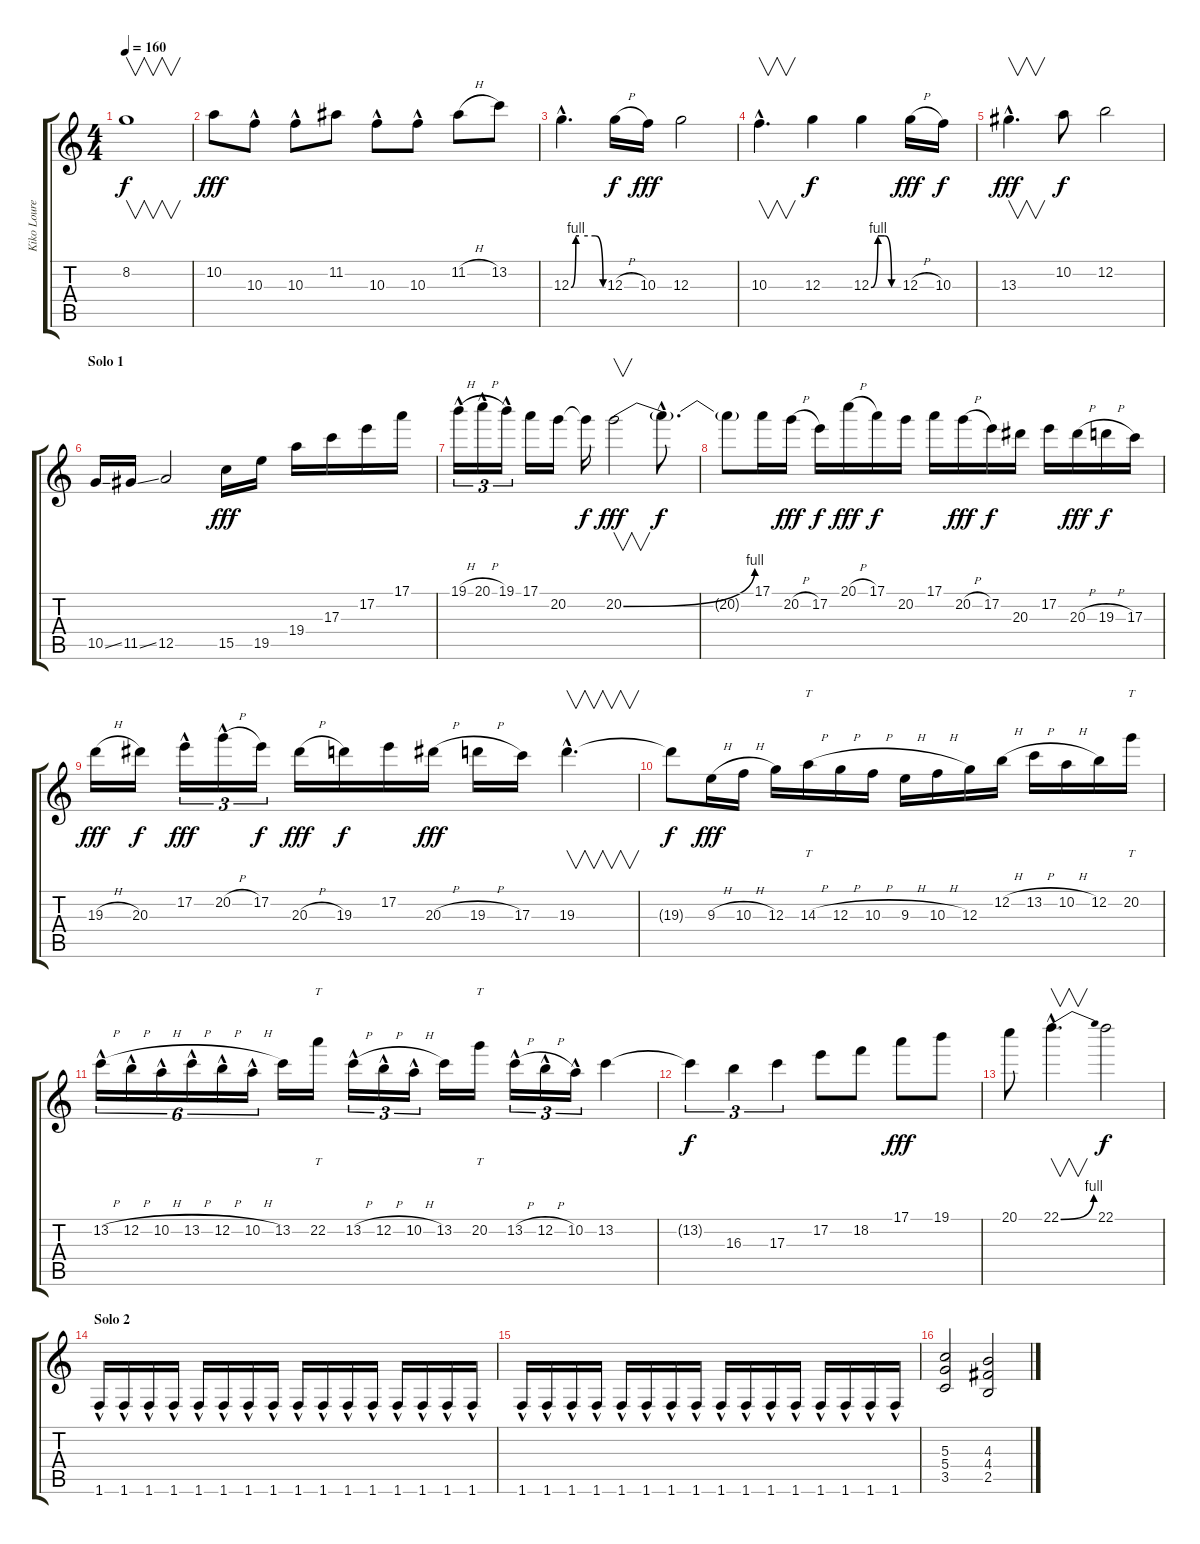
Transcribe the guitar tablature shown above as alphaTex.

\track ("Kiko Loureiro (Guitarra 1)" "Kiko Loure") {instrument overdrivenguitar}
\staff {score tabs}
\tuning (E4 B3 G3 D3 A2 E2) {hide}
\ts (4 4)
\tempo 160
\clef g2
\ks c
8.2.1{v dy f} |
10.2.8{dy fff} 10.3{hac}.8 10.3{hac}.8 11.2.8 10.3{hac}.8 10.3{hac}.8 11.2{h}.8 13.2.8 |
12.3{be (custom 0 0 9 4 15 4 45 4 60 0) hac}.4{d} 12.3{h}.16{dy f} 10.3.16{dy fff} 12.3.2 |
10.3{hac}.4{v d} 12.3.4{dy f} 12.3{be (custom 0 0 15 4 30 4 45 0 60 0)}.4 12.3{h}.16{dy fff} 10.3.16{dy f} |
13.3{hac}.4{v d dy fff} 10.2.8{dy f} 12.2.2 |
\section ("" "Solo 1")
10.5{ss}.16{volume 16 balance 8} 11.5{ss}.16 12.5.2 15.5.16{dy fff} 19.5.16 19.4.16 17.3.16 17.2.16 17.1.16 |
19.1{h hac}.16{tu (3 2)} 20.1{h hac}.16{tu (3 2)} 19.1{hac}.16{tu (3 2)} 17.1.16 20.2.16 20.2{t}.16{dy f} 20.2{be (bend 0 0 60 4)}.2{v dy fff} 20.2{hac t}.8{d dy f} |
20.2{t}.8 17.1.16 20.2{h}.16{dy fff} 17.2.16{dy f} 20.1{h}.16{dy fff} 17.1.16{dy f} 20.2.16 17.1.16 20.2{h}.16{dy fff} 17.2.16{dy f} 20.3.16 17.2.16 20.3{h}.16{dy fff} 19.3{h}.16{dy f} 17.3.16 |
19.3{h}.16{dy fff} 20.3.16{dy f} 17.2{hac}.16{tu (3 2) dy fff} 20.2{h hac}.16{tu (3 2)} 17.2.16{tu (3 2) dy f} 20.3{h}.16{dy fff} 19.3.16{dy f} 17.2.16 20.3{h}.16{dy fff} 19.3{h}.16 17.3.16 19.3{hac}.4{v d} |
19.3{t}.8{dy f} 9.3{h}.16{dy fff} 10.3{h}.16 12.3.16 14.3{h}.16{tt} 12.3{h}.16 10.3{h}.16 9.3{h}.16 10.3{h}.16 12.3.16 12.2{h}.16 13.2{h}.16 10.2{h}.16 12.2.16 20.2.16{tt} |
13.2{h hac}.16{tu (6 4)} 12.2{h hac}.16{tu (6 4)} 10.2{h hac}.16{tu (6 4)} 13.2{h hac}.16{tu (6 4)} 12.2{h hac}.16{tu (6 4)} 10.2{h hac}.16{tu (6 4)} 13.2.16 22.2.16{tt} 13.2{h hac}.16{tu (3 2)} 12.2{h hac}.16{tu (3 2)} 10.2{h hac}.16{tu (3 2)} 13.2.16 20.2.16{tt} 13.2{h hac}.16{tu (3 2)} 12.2{h hac}.16{tu (3 2)} 10.2{hac}.16{tu (3 2)} 13.2.4 |
13.2{t}.4{tu (3 2) dy f} 16.3.4{tu (3 2)} 17.3.4{tu (3 2)} 17.2.8 18.2.8 17.1.8{dy fff} 19.1.8 |
20.1.8 22.1{be (bend 0 0 60 4) hac}.4{v d} 22.1.2{dy f} |
\section ("" "Solo 2")
1.6{hac}.16 1.6{hac}.16 1.6{hac}.16 1.6{hac}.16 1.6{hac}.16 1.6{hac}.16 1.6{hac}.16 1.6{hac}.16 1.6{hac}.16 1.6{hac}.16 1.6{hac}.16 1.6{hac}.16 1.6{hac}.16 1.6{hac}.16 1.6{hac}.16 1.6{hac}.16 |
1.6{hac}.16 1.6{hac}.16 1.6{hac}.16 1.6{hac}.16 1.6{hac}.16 1.6{hac}.16 1.6{hac}.16 1.6{hac}.16 1.6{hac}.16 1.6{hac}.16 1.6{hac}.16 1.6{hac}.16 1.6{hac}.16 1.6{hac}.16 1.6{hac}.16 1.6{hac}.16 |
(5.3 5.4 3.5).2 (4.3 4.4 2.5).2
